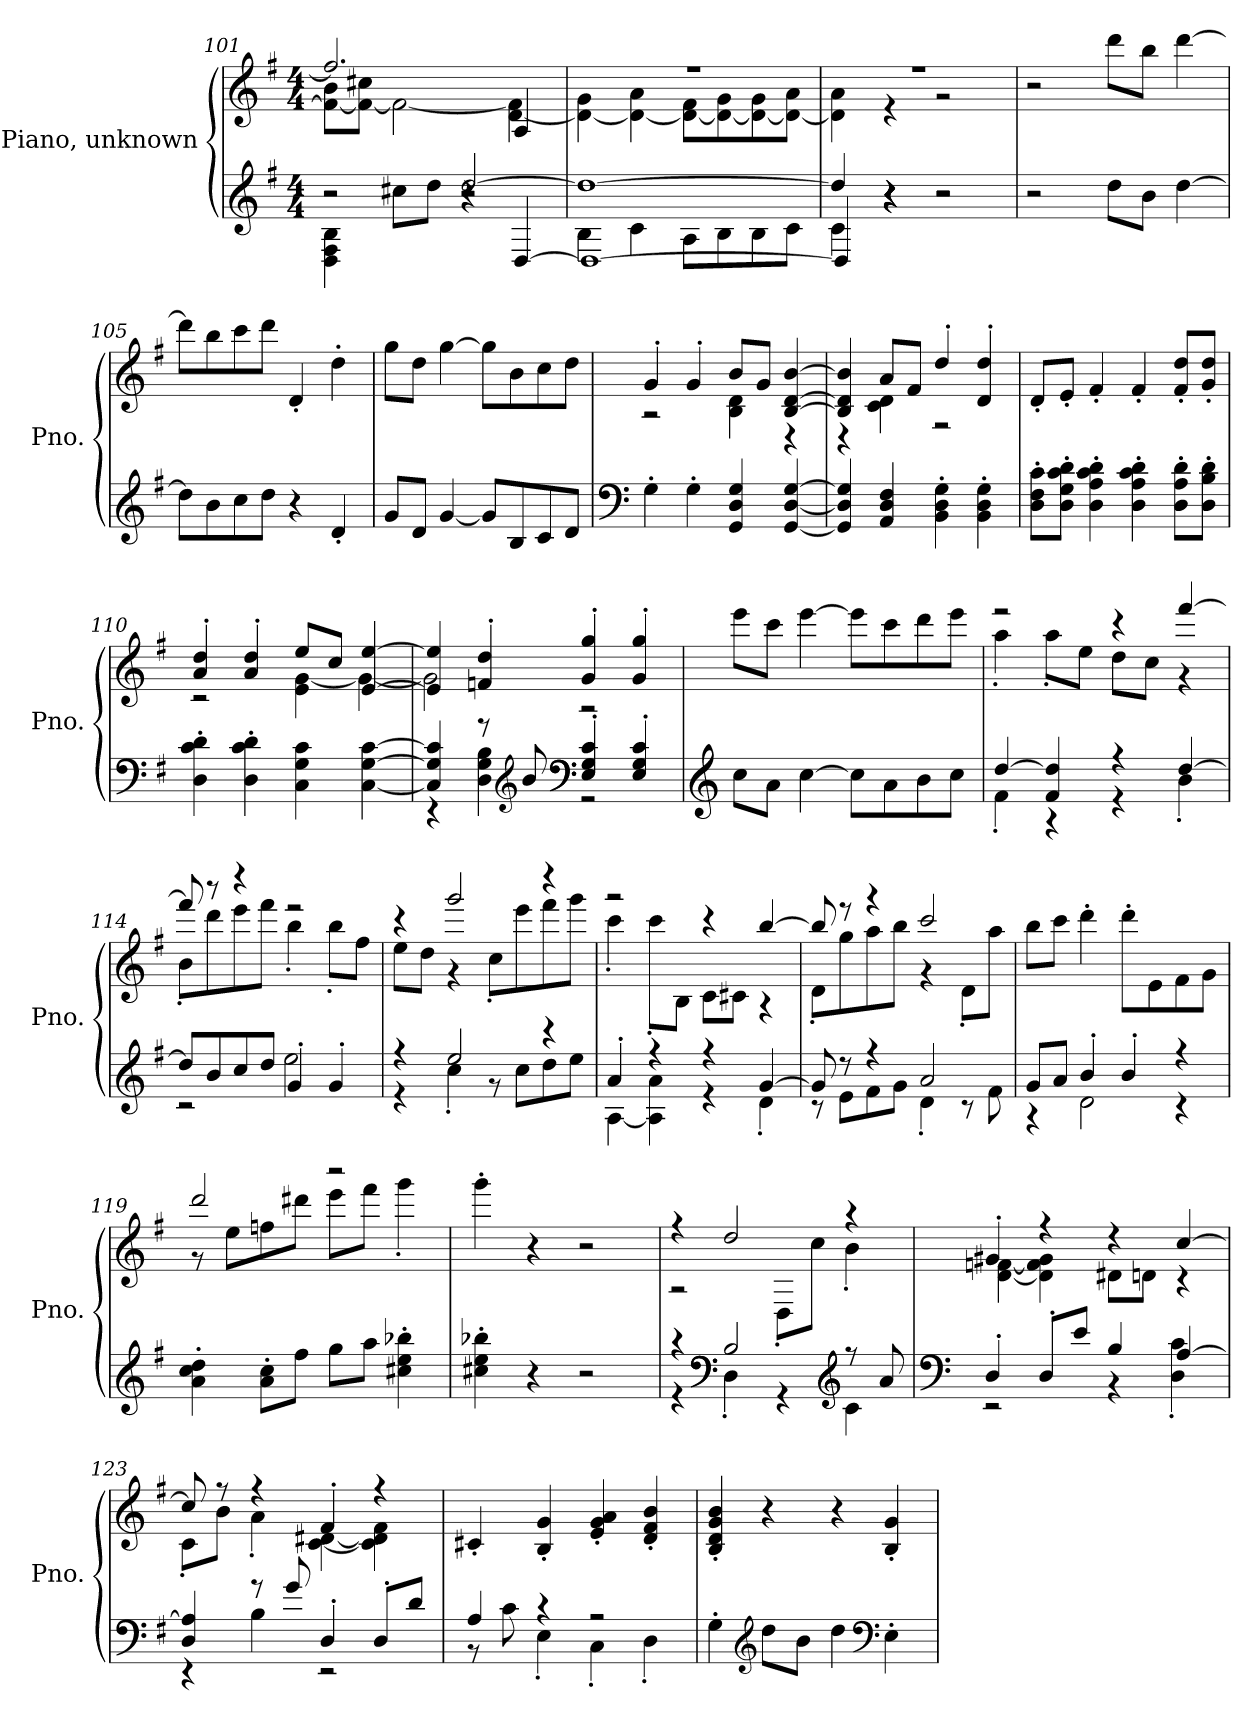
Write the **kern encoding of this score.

**kern	**kern
*part1	*part1
*staff2	*staff1
*I"Piano, unknown	*
*I'Pno.	*
*clefG2	*clefG2
*k[f#]	*k[f#]
*M4/4	*M4/4
=101	=101
*^	*^
*	*^	*	*
2r	4D\ 4F#\ 4B\	2r	2.ff#/]	8f#\_ 8b\L
.	.	.	.	8f#\_ 8cc#X\J
.	8cc#X\L	.	.	2f#\_
.	8dd\J	.	.	.
[2dd/	2r	4r	.	.
.	.	[4D/	4A/	[4d\ 4f#\]
!!LO:LB:g=z	!!
=102	=102	=102	=102	=102
1dd_	4B\	1D_	1r	4d\_ 4g\
.	4c\	.	.	4d\_ 4a\
.	8A\L	.	.	8d\_ 8f#\L
.	8B\	.	.	8d\_ 8g\
.	8B\	.	.	8d\_ 8g\
.	8c\J	.	.	8d\_ 8a\J
=103	=103	=103	=103	=103
4dd/]	4c\	4D/]	1r	4d\] 4a\
4r	4r	4r	.	4r
2r	2r	2r	.	2r
*v	*v	*v	*	*
*	*v	*v
=104	=104
2r	2r
8dd\L	8ddd\L
8b\J	8bb\J
[4dd\	[4ddd\
=105	=105
8dd\L]	8ddd\L]
8b\	8bb\
8cc\	8ccc\
8dd\J	8ddd\J
4r	4d'/
4d'/	4dd'\
=106	=106
8g/L	8gg\L
8d/J	8dd\J
[4g/	[4gg\
8g/L]	8gg\L]
8B/	8b\
8c/	8cc\
8d/J	8dd\J
=107	=107
*clefF4	*
*	*^
4G'\	4g'/	2r
4G'\	4g'/	.
4GG/ 4D/ 4G/	8b/L	4B\ 4d\
.	8g/J	.
[4GG/ [4D/ [4G/	[4B/ [4d/ [4b/	4r
!!LO:PB:g=z	!!
=108	=108	=108
4GG/] 4D/] 4G/]	4B/] 4d/] 4b/]	4r
4AA/ 4D/ 4F#/	8a/L	4c\ 4d\
.	8f#/J	.
4BB\' 4D\' 4G\'	4dd'/	2r
4BB\' 4D\' 4G\'	4d/' 4dd/'	.
*	*v	*v
=109	=109
8D\' 8F#\' 8c\'L	8d'/L
8D\' 8G\' 8c\' 8d\'J	8e'/J
4D\' 4A\' 4c\' 4d\'	4f#'/
4D\' 4A\' 4c\' 4d\'	4f#'/
8D\' 8A\' 8d\'L	8f#/' 8dd/'L
8D\' 8B\' 8d\'J	8g/' 8dd/'J
=110	=110
*	*^
4D\' 4c\' 4d\'	4a/' 4dd/'	2r
4D\' 4c\' 4d\'	4a/' 4dd/'	.
4C\ 4G\ 4c\	8ee/L	4e\ [4g\
.	8cc/J	.
[4C\ [4G\ [4c\	[4e/ [4ee/	4g\_
=111	=111	=111
*^	*	*
4C/] 4G/] 4c/]	4r	4e/] 4ee/]	2g\]
8r	4D\ 4G\ 4B\	4fn/' 4dd/'	.
*clefG2	*	*	*
8b/	.	.	.
*clefF4	*	*	*
4E/' 4G/' 4c/'	2r	4g/' 4gg/'	2r
4E/' 4G/' 4c/'	.	4g/' 4gg/'	.
*v	*v	*	*
*	*v	*v
!!LO:LB:g=z
=112	=112
*clefG2	*
8cc\L	8eee\L
8a\J	8ccc\J
[4cc\	[4eee\
8cc\L]	8eee\L]
8a\	8ccc\
8b\	8ddd\
8cc\J	8eee\J
=113	=113
*^	*^
[4dd/	4f#'\	2r	4aa'\
4f#/ 4dd/]	4r	.	8aa'\L
.	.	.	8ee\J
4r	4r	4r	8dd\L
.	.	.	8cc\J
[4dd/	4b'\	[4fff#/	4r
=114	=114	=114	=114
8dd/L]	2r	8fff#/]	8b'\L
8b/	.	8r	8ddd\
8cc/	.	4r	8eee\
8dd/J	.	.	8fff#\J
4g'/	2ee\	2r	4bb'\
4g'/	.	.	8bb'\L
.	.	.	8ff#\J
=115	=115	=115	=115
4r	4r	4r	8ee\L
.	.	.	8dd\J
2ee/	4cc'\	2ggg/	4r
.	8r	.	8cc'\L
.	8cc\L	.	8eee\
4r	8dd\	4r	8fff#\
.	8ee\J	.	8ggg\J
=116	=116	=116	=116
4a'/	[4A\	2r	4ccc'\
4r	4A\] 4a\	.	8ccc'\L
.	.	.	8B\J
4r	4r	4r	8c\L
.	.	.	8c#X\J
[4g/	4d'\	[4bb/	4r
!!LO:LB:g=z	!!
=117	=117	=117	=117
8g/]	8r	8bb/]	8d'\L
8r	8e\L	8r	8gg\
4r	8f#\	4r	8aa\
.	8g\J	.	8bb\J
2a/	4d'\	2ccc/	4r
.	8r	.	8d'\L
.	8f#\	.	8aa\J
*	*	*v	*v
=118	=118	=118
8g/L	4r	8bb\L
8a/J	.	8ccc\J
4b'/	2d\	4ddd'\
4b'/	.	8ddd'\L
.	.	8e\
4r	4r	8f#\
.	.	8g\J
*v	*v	*
=119	=119
*	*^
4a\' 4cc\' 4dd\'	2ddd/	8r
.	.	8ee\L
8a\' 8cc\'L	.	8ffn\
8ff#\J	.	8ddd#X\J
8gg\L	2r	8eee\L
8aa\J	.	8fff#\J
4cc#X\' 4ee\' 4bb-X\'	.	4ggg'\
*	*v	*v
=120	=120
4cc#X\' 4ee\' 4bb-X\'	4ggg'\
4r	4r
2r	2r
=121	=121
*^	*^
4r	4r	4r	2r
*clefF4	*	*	*
2B/	4D'\	2dd/	.
.	4r	.	8D'\L
.	.	.	8cc\J
*clefG2	*	*	*
8r	4c\	4r	4b'\
8a/	.	.	.
!!LO:LB:g=z	!!
=122	=122	=122	=122
*clefF4	*	*	*
4D'/	2r	4g#X'/	[4d\ [4fn\
8D'/L	.	4r	4d\] 4f\] 4g#\
8e/J	.	.	.
4B/	4r	4r	8d#X\L
.	.	.	8dn\J
[4A/	4D\' 4c\'	[4cc/	4r
=123	=123	=123	=123
4D/ 4A/]	4r	8cc/]	8c'\L
.	.	8r	8b\J
8r	4B\	4r	4a'\
8g/	.	.	.
4D'/	2r	4f#'/	[4c\ [4d#X\
8D'/L	.	4r	4c\] 4d#\] 4f#\
8d/J	.	.	.
*	*	*v	*v
=124	=124	=124
4A/	8r	4c#X'/
.	8c\	.
4r	4E'\	4B/' 4g/'
2r	4C'\	4e/' 4g/' 4a/'
.	4D'\	4d/' 4f#/' 4b/'
*v	*v	*
=125	=125
4G'\	4B/' 4d/' 4g/' 4b/'
*clefG2	*
8dd\L	4r
8b\J	.
4dd\	4r
*clefF4	*
4E'\	4B/' 4g/'
=	=
*-	*-
